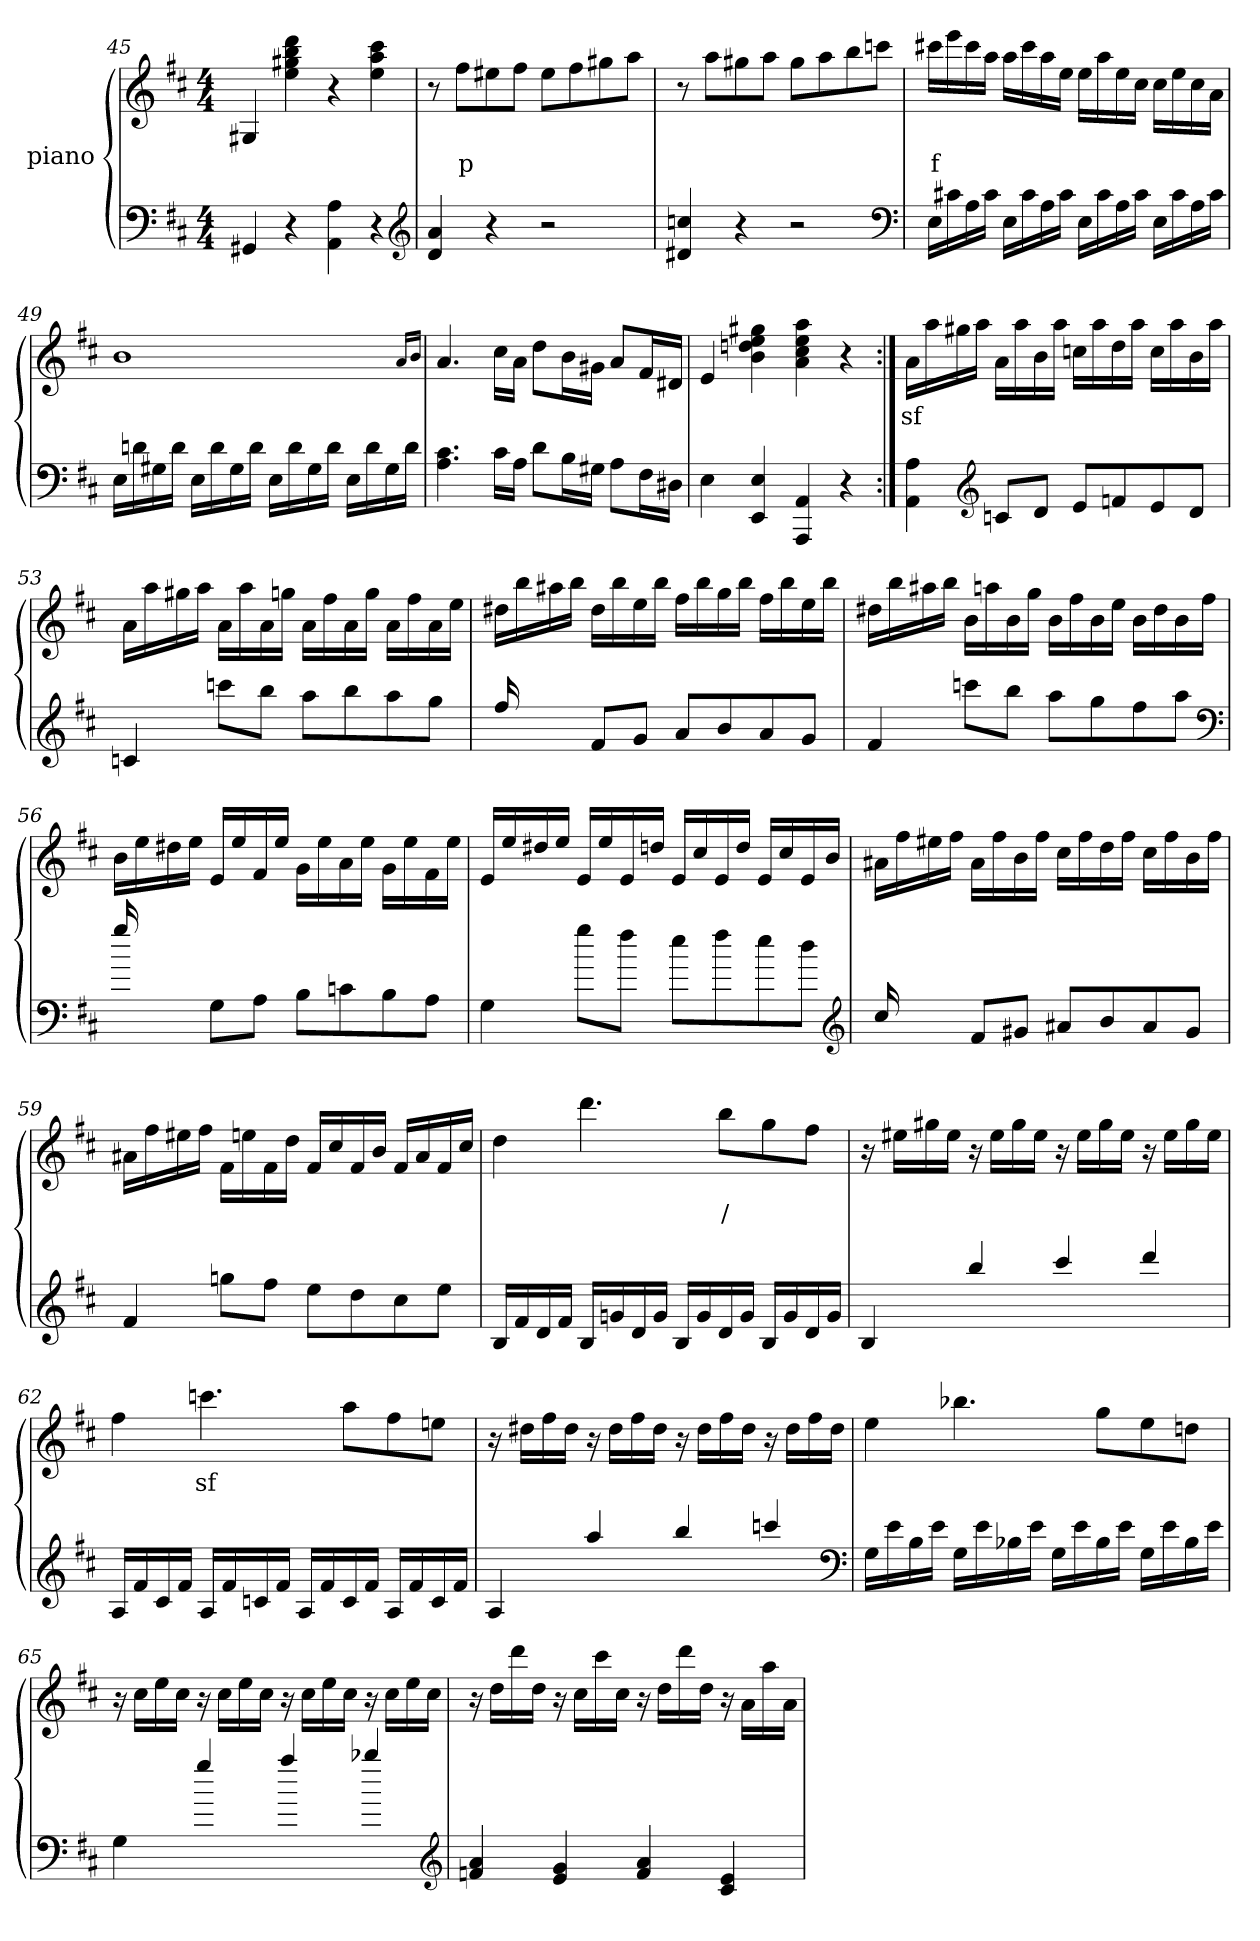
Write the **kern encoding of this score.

**kern	**kern	**text
*part2	*part1	*part1
*staff2	*staff1	*staff1
*	*I"piano	*
*clefF4	*clefG2	*
*k[f#c#]	*k[f#c#]	*
*D:	*D:	*
*M4/4	*M4/4	*
=45	=45	=45
4GG#X	4G#X	.
4r	4ee 4gg# 4bb 4ddd	.
4AA 4A	4r	.
4r	4ee 4aa 4ccc#	.
*clefG2	*	*
=46	=46	=46
4d 4a	8r	.
.	8ff#L	p
4r	8ee#X	.
.	8ff#J	.
2r	8ee#L	.
.	8ff#	.
.	8gg#X	.
.	8aaJ	.
=47	=47	=47
4d#X 4ccn	8r	.
.	8aaL	.
4r	8gg#X	.
.	8aaJ	.
2r	8gg#L	.
.	8aa	.
.	8bb	.
.	8cccnJ	.
*clefF4	*	*
=48	=48	=48
16ELL	16ccc#XLL	f
16c#X	16eee	.
16A	16ccc#	.
16c#JJ	16aaJJ	.
16ELL	16aaLL	.
16c#	16ccc#	.
16A	16aa	.
16c#JJ	16eeJJ	.
16ELL	16eeLL	.
16c#	16aa	.
16A	16ee	.
16c#JJ	16cc#JJ	.
16ELL	16cc#LL	.
16c#	16ee	.
16A	16cc#	.
16c#JJ	16aJJ	.
=49	=49	=49
16ELL	1b	.
16dn	.	.
16G#X	.	.
16dJJ	.	.
16ELL	.	.
16d	.	.
16G#	.	.
16dJJ	.	.
16ELL	.	.
16d	.	.
16G#	.	.
16dJJ	.	.
16ELL	.	.
16d	.	.
16G#	.	.
16dJJ	.	.
.	16qaLL	.
.	16qbJJ	.
=50	=50	=50
4.A 4.c#	4.a	.
16c#LL	16cc#LL	.
16AJJ	16aJJ	.
8dL	8ddL	.
16BL	16bL	.
16G#XJJ	16g#XJJ	.
8AL	8aL	.
16F#L	16f#L	.
16D#XJJ	16d#XJJ	.
=51	=51	=51
4E	4e	.
4EE 4E	4b 4ddn 4ee 4gg#X	.
4AAA 4AA	4a 4cc# 4ee 4aa	.
4r	4r	.
=52:|!	=52:|!	=52:|!
4AA 4A	16aLL	sf
.	16aa	.
.	16gg#X	.
.	16aaJJ	.
*clefG2	*	*
8cnL	16aLL	.
.	16aa	.
8dJ	16b	.
.	16aaJJ	.
8eL	16ccnLL	.
.	16aa	.
8fn	16dd	.
.	16aaJJ	.
8e	16ccLL	.
.	16aa	.
8dJ	16b	.
.	16aaJJ	.
=53	=53	=53
4cn	16aLL	.
.	16aa	.
.	16gg#X	.
.	16aaJJ	.
8cccnL	16aLL	.
.	16aa	.
8bbJ	16a	.
.	16ggnJJ	.
8aaL	16aLL	.
.	16ff#	.
8bb	16a	.
.	16ggJJ	.
8aa	16aLL	.
.	16ff#	.
8ggJ	16a	.
.	16eeJJ	.
=54	=54	=54
16ff#/	16dd#XLL	.
8.ryy	16bb	.
.	16aa#X	.
.	16bbJJ	.
8f#L	16dd#LL	.
.	16bb	.
8gJ	16ee	.
.	16bbJJ	.
8aL	16ff#LL	.
.	16bb	.
8b	16gg	.
.	16bbJJ	.
8a	16ff#LL	.
.	16bb	.
8gJ	16ee	.
.	16bbJJ	.
=55	=55	=55
4f#	16dd#XLL	.
.	16bb	.
.	16aa#X	.
.	16bbJJ	.
8cccnL	16bLL	.
.	16aan	.
8bbJ	16b	.
.	16ggJJ	.
8aaL	16bLL	.
.	16ff#	.
8gg	16b	.
.	16eeJJ	.
8ff#	16bLL	.
.	16dd#	.
8aaJ	16b	.
.	16ff#JJ	.
*clefF4	*	*
=56	=56	=56
16gg/	16bLL	.
8.ryy	16ee	.
.	16dd#X	.
.	16eeJJ	.
8GL	16eLL	.
.	16ee	.
8AJ	16f#	.
.	16eeJJ	.
8BL	16gLL	.
.	16ee	.
8cn	16a	.
.	16eeJJ	.
8B	16gLL	.
.	16ee	.
8AJ	16f#	.
.	16eeJJ	.
=57	=57	=57
4G	16eLL	.
.	16ee	.
.	16dd#X	.
.	16eeJJ	.
8ggL	16eLL	.
.	16ee	.
8ff#J	16e	.
.	16ddnJJ	.
8eeL	16eLL	.
.	16cc#	.
8ff#	16e	.
.	16ddJJ	.
8ee	16eLL	.
.	16cc#	.
8ddJ	16e	.
.	16bJJ	.
*clefG2	*	*
=58	=58	=58
16cc#/	16a#XLL	.
8.ryy	16ff#	.
.	16ee#X	.
.	16ff#JJ	.
8f#L	16a#LL	.
.	16ff#	.
8g#XJ	16b	.
.	16ff#JJ	.
8a#XL	16cc#LL	.
.	16ff#	.
8b	16dd	.
.	16ff#JJ	.
8a#	16cc#LL	.
.	16ff#	.
8g#J	16b	.
.	16ff#JJ	.
=59	=59	=59
4f#	16a#XLL	.
.	16ff#	.
.	16ee#X	.
.	16ff#JJ	.
8ggnL	16f#LL	.
.	16een	.
8ff#J	16f#	.
.	16ddJJ	.
8eeL	16f#LL	.
.	16cc#	.
8dd	16f#	.
.	16bJJ	.
8cc#	16f#LL	.
.	16a#	.
8eeJ	16f#	.
.	16cc#JJ	.
=60	=60	=60
16BLL	4dd	.
16f#	.	.
16d	.	.
16f#JJ	.	.
16BLL	4.ddd	.
16gn	.	.
16d	.	.
16gJJ	.	.
16BLL	.	.
16g	.	.
16d	8bbL	/
16gJJ	.	.
16BLL	8gg	.
16g	.	.
16d	8ff#J	.
16gJJ	.	.
=61	=61	=61
4B	16r	.
.	16ee#XLL	.
.	16gg#X	.
.	16ee#JJ	.
4bb/	16r	f
.	16ee#LL	.
.	16gg#	.
.	16ee#JJ	.
4ccc#/	16r	.
.	16ee#LL	.
.	16gg#	.
.	16ee#JJ	.
4ddd/	16r	.
.	16ee#LL	.
.	16gg#	.
.	16ee#JJ	.
=62	=62	=62
16ALL	4ff#	.
16f#	.	.
16c#	.	.
16f#JJ	.	.
16ALL	4.cccn	sf
16f#	.	.
16cn	.	.
16f#JJ	.	.
16ALL	.	.
16f#	.	.
16c	8aaL	.
16f#JJ	.	.
16ALL	8ff#	.
16f#	.	.
16c	8eenJ	.
16f#JJ	.	.
=63	=63	=63
4A	16r	.
.	16dd#XLL	.
.	16ff#	.
.	16dd#JJ	.
4aa/	16r	f
.	16dd#LL	.
.	16ff#	.
.	16dd#JJ	.
4bb/	16r	.
.	16dd#LL	.
.	16ff#	.
.	16dd#JJ	.
4cccn/	16r	.
.	16dd#LL	.
.	16ff#	.
.	16dd#JJ	.
*clefF4	*	*
=64	=64	=64
16GLL	4ee	.
16e	.	.
16B	.	.
16eJJ	.	.
16GLL	4.bb-X	.
16e	.	.
16B-X	.	.
16eJJ	.	.
16GLL	.	.
16e	.	.
16B-	8ggL	.
16eJJ	.	.
16GLL	8ee	.
16e	.	.
16B-	8ddnJ	.
16eJJ	.	.
=65	=65	=65
4G	16r	.
.	16cc#LL	.
.	16ee	.
.	16cc#JJ	.
4gg/	16r	f
.	16cc#LL	.
.	16ee	.
.	16cc#JJ	.
4aa/	16r	.
.	16cc#LL	.
.	16ee	.
.	16cc#JJ	.
4bb-X/	16r	.
.	16cc#LL	.
.	16ee	.
.	16cc#JJ	.
*clefG2	*	*
=66	=66	=66
4fn 4a	16r	.
.	16ddLL	.
.	16ddd	.
.	16ddJJ	.
4e 4g	16r	.
.	16cc#LL	.
.	16ccc#	.
.	16cc#JJ	.
4f 4a	16r	.
.	16ddLL	.
.	16ddd	.
.	16ddJJ	.
4c# 4e	16r	.
.	16aLL	.
.	16aa	.
.	16aJJ	.
=	=	=
*-	*-	*-
